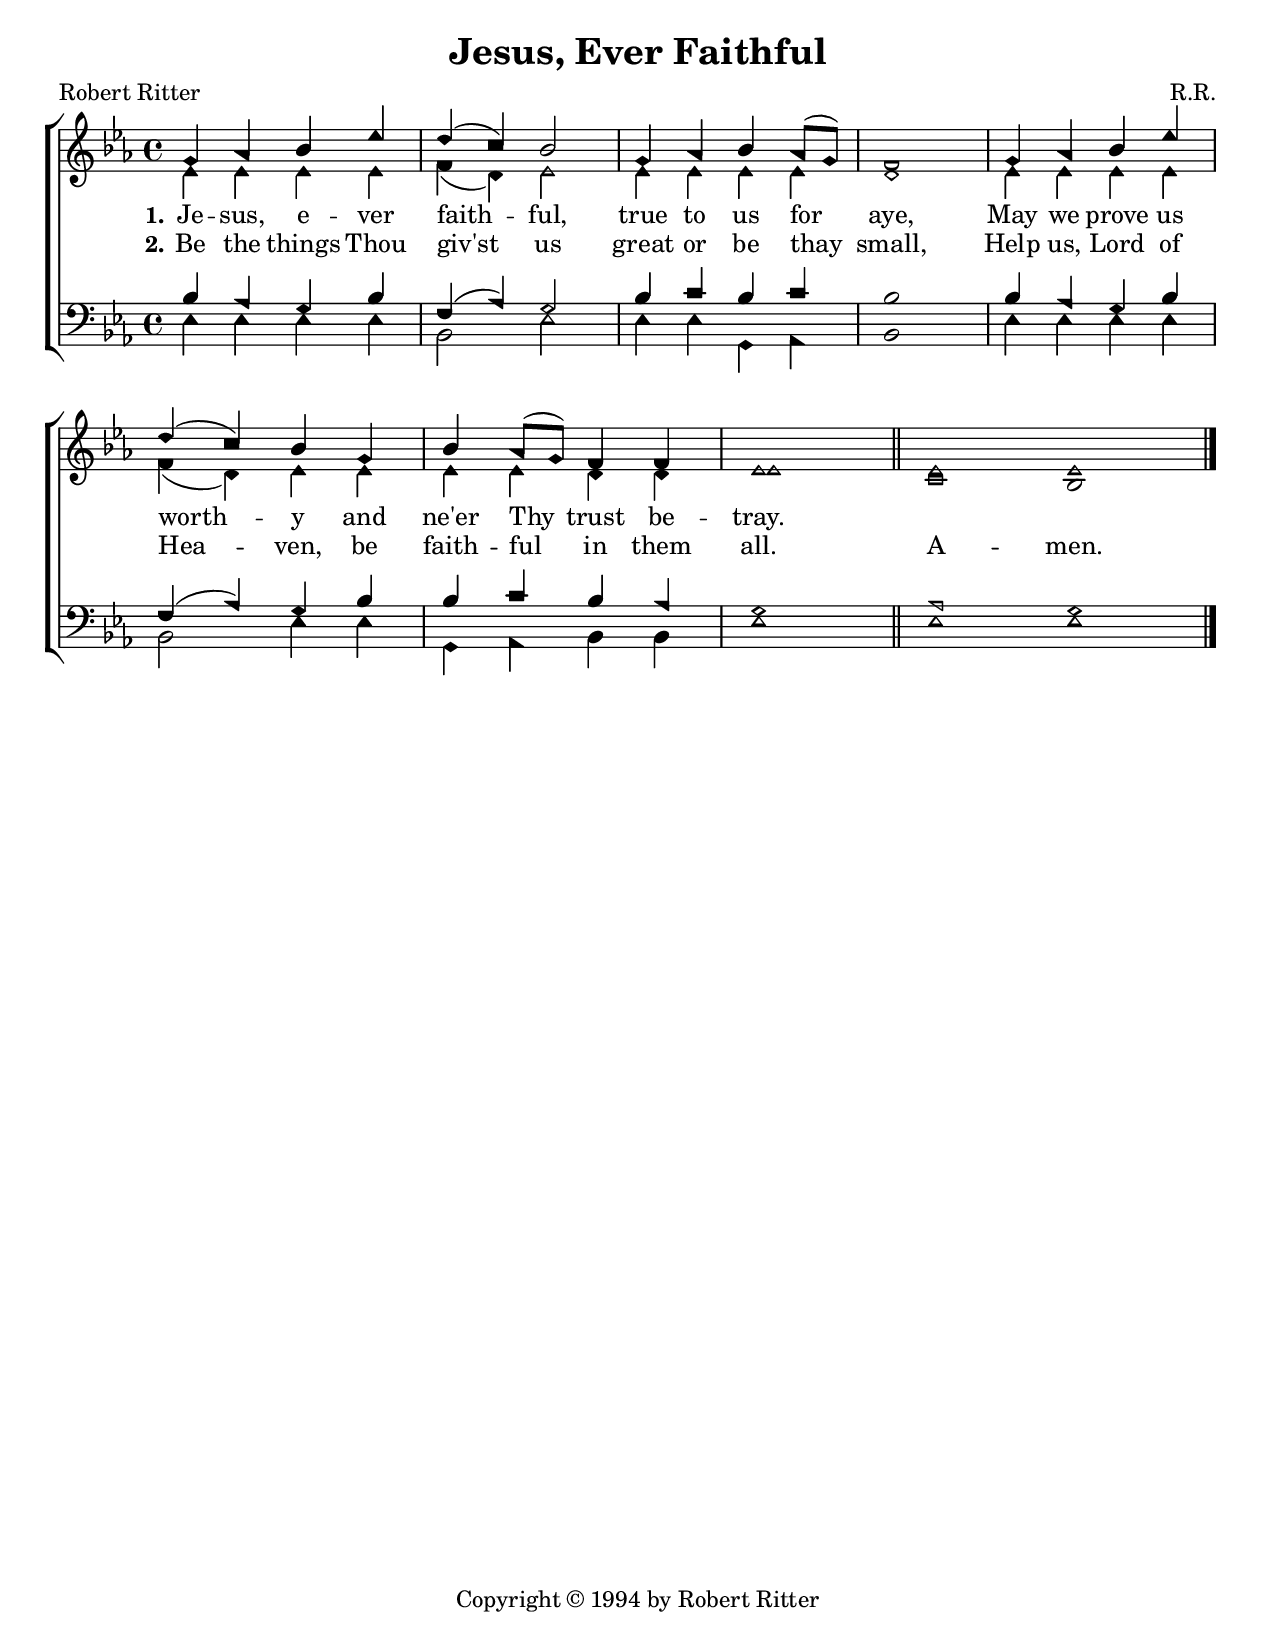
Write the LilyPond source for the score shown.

\version "2.18.2"

\header {
 	title = "Jesus, Ever Faithful"
 	composer = "R.R."
 	poet = "Robert Ritter"
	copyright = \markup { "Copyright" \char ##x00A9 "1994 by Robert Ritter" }
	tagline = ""
}


\paper {
	#(set-paper-size "letter")
	indent = 0
  	page-count = #1
}


global = {
 	\key ees \major
 	\time 4/4
	\aikenHeads
  	\large
  	\override Score.BarNumber.break-visibility = ##(#f #f #f)
 	%\partial 4
}


soprano = \relative c'' {
 	\global
	g4 aes bes ees d( c) bes2 g4 aes bes aes8( g) f1
	g4 aes bes ees d( c) bes g bes aes8( g) f4 f ees1 \bar "||"
	ees1 \bar "" ees
	\bar "|."

}


alto = \relative c' {
	\global
	ees4 ees ees ees f( d) ees2 ees4 ees ees ees d1
	ees4 ees ees ees f( d) ees ees ees ees d d ees1
	c1 bes
}


tenor = \relative c' {
	\global
	\clef "bass"
	bes4 aes g bes f( aes) g2 bes4 c bes c bes1
	bes4 aes g bes f( aes) g bes bes c bes aes g1
	aes1 g
}


bass = \relative c {
	\global
	\clef "bass"
	ees4 ees ees ees bes2 ees ees4 ees g, aes bes1
	ees4 ees ees ees bes2 ees4 ees g, aes bes bes ees1
	ees1 ees
}


verseOne = \lyricmode {
	\set stanza = "1."
	Je -- sus, e -- ver faith -- ful, true to us for aye,
	May we prove us worth -- y and ne'er Thy trust be -- tray.
}


verseTwo = \lyricmode {
	\set stanza = "2."
	Be the things Thou giv'st us great or be thay small,
	Help us, Lord of Hea -- ven, be faith -- ful in them all.
	A -- men.
}


\score{
	\new ChoirStaff <<
		\new Staff \with {midiInstrument = #"acoustic grand"} <<
			\new Voice = "soprano" {\voiceOne \soprano}
			\new Voice = "alto" {\voiceTwo \alto}
		>>
		
		\new Lyrics {
			\lyricsto "soprano" \verseOne
		}
		\new Lyrics {
			\lyricsto "soprano" \verseTwo
		}
		\new Staff  \with {midiInstrument = #"acoustic grand"}<<
			\new Voice = "tenor" {\voiceThree \tenor}
			\new Voice = "bass" {\voiceFour \bass}
		>>
		
	>>
	
	\layout{}
	\midi{
		\tempo 4 = 100
	}
}
